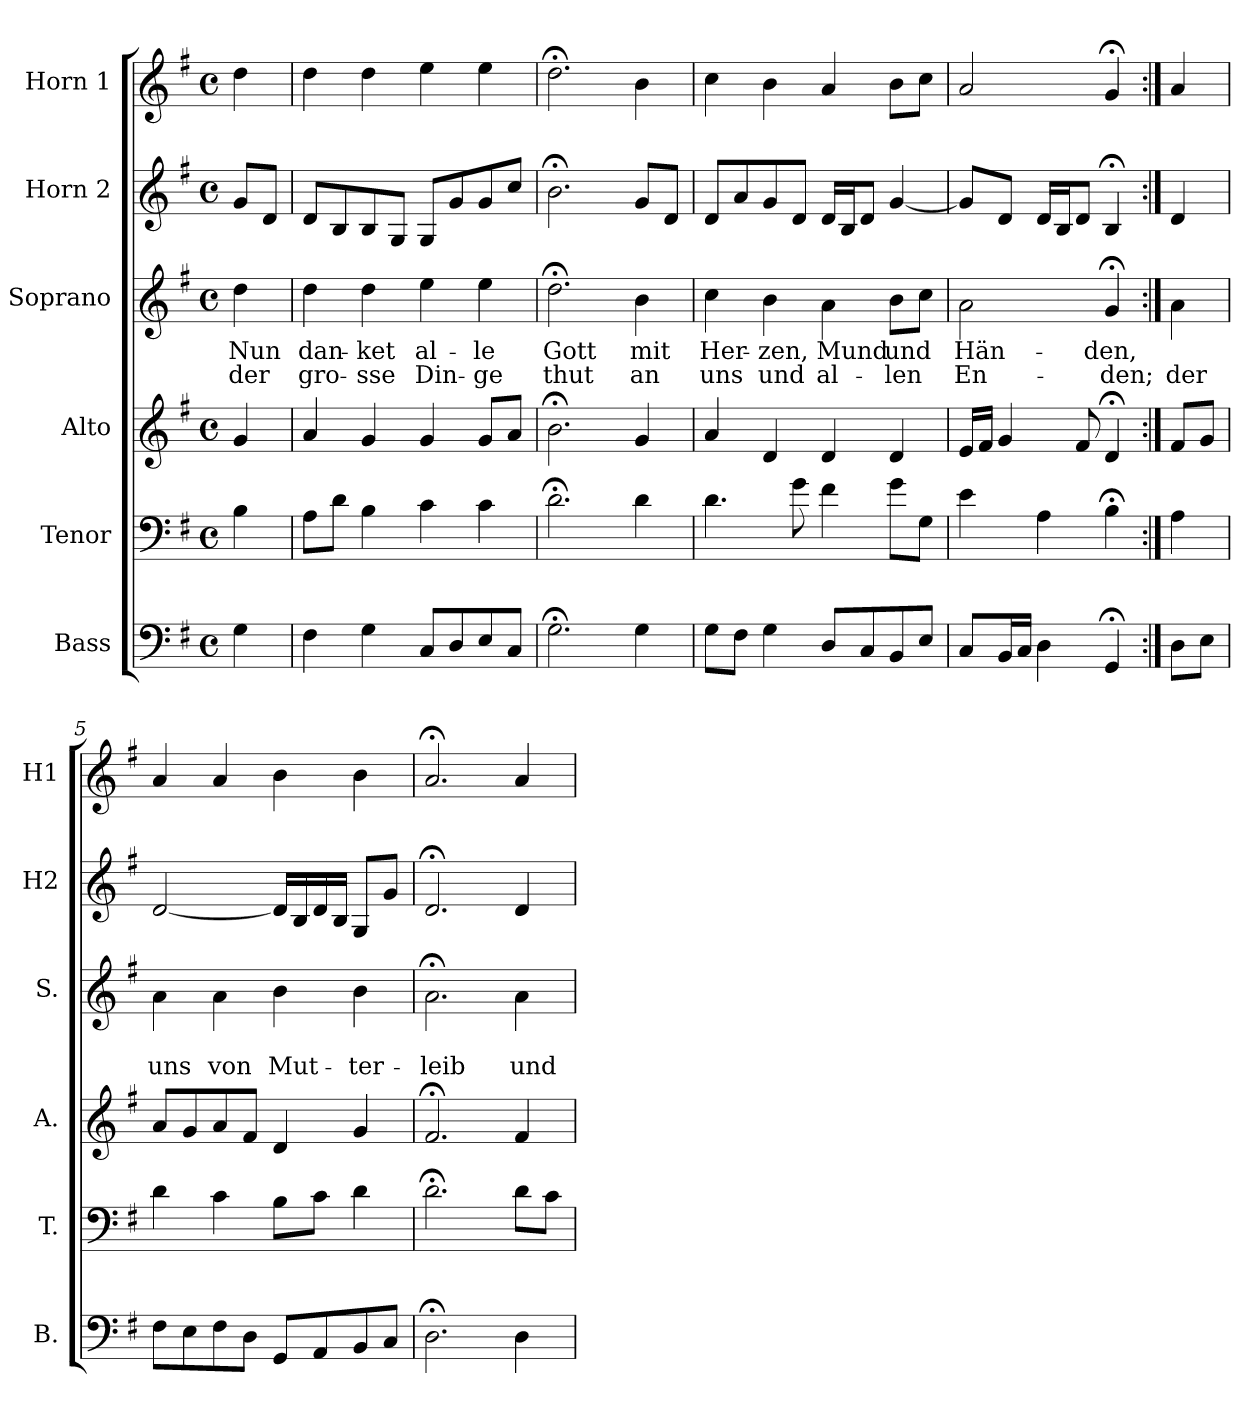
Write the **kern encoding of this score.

**kern	**kern	**kern	**kern	**text	**text	**kern	**kern
*part6	*part5	*part4	*part3	*part3	*part3	*part2	*part1
*staff6	*staff5	*staff4	*staff3	*staff3	*staff3	*staff2	*staff1
*I"Bass	*I"Tenor	*I"Alto	*I"Soprano	*	*	*I"Horn 2	*I"Horn 1
*I'B.	*I'T.	*I'A.	*I'S.	*	*	*I'H2	*I'H1
*clefF4	*clefF4	*clefG2	*clefG2	*	*	*clefG2	*clefG2
*k[f#]	*k[f#]	*k[f#]	*k[f#]	*	*	*k[f#]	*k[f#]
*G:	*G:	*G:	*G:	*	*	*G:	*G:
*M4/4	*M4/4	*M4/4	*M4/4	*	*	*M4/4	*M4/4
*met(c)	*met(c)	*met(c)	*met(c)	*	*	*met(c)	*met(c)
=	=	=	=	=	=	=	=
4G\	4B\	4g/	4dd\	Nun	der	8g/L	4dd\
.	.	.	.	.	.	8d/J	.
=1	=1	=1	=1	=1	=1	=1	=1
4F#\	8A\L	4a/	4dd\	dan-	gro-	8d/L	4dd\
.	8d\J	.	.	.	.	8B/	.
4G\	4B\	4g/	4dd\	-ket	-sse	8B/	4dd\
.	.	.	.	.	.	8G/J	.
8C/L	4c\	4g/	4ee\	al-	Din-	8G/L	4ee\
8D/	.	.	.	.	.	8g/	.
8E/	4c\	8g/L	4ee\	-le	-ge	8g/	4ee\
8C/J	.	8a/J	.	.	.	8cc/J	.
=2	=2	=2	=2	=2	=2	=2	=2
2.G;<\	2.d;<\	2.b;<\	2.dd;<\	Gott	thut	2.b;<\	2.dd;<\
4G\	4d\	4g/	4b\	mit	an	8g/L	4b\
.	.	.	.	.	.	8d/J	.
=3	=3	=3	=3	=3	=3	=3	=3
8G\L	4.d\	4a/	4cc\	Her-	uns	8d/L	4cc\
8F#\J	.	.	.	.	.	8a/	.
4G\	.	4d/	4b\	-zen,	und	8g/	4b\
.	8g\	.	.	.	.	8d/J	.
8D/L	4f#\	4d/	4a\	Mund	al-	16d/LL	4a/
.	.	.	.	.	.	16B/J	.
8C/	.	.	.	.	.	8d/J	.
8BB/	8g\L	4d/	8b\L	und	-len	[4g/	8b\L
8E/J	8G\J	.	8cc\J	.	.	.	8cc\J
=4	=4	=4	=4	=4	=4	=4	=4
8C/L	4e\	16e/LL	2a\	Hän-	En-	8g/L]	2a/
.	.	16f#/JJ	.	.	.	.	.
16BB/L	.	4g/	.	.	.	8d/J	.
16C/JJ	.	.	.	.	.	.	.
4D\	4A\	.	.	.	.	16d/LL	.
.	.	.	.	.	.	16B/J	.
.	.	8f#/	.	.	.	8d/J	.
4GG;</	4B;<\	4d;</	4g;</	-den,	-den;	4B;</	4g;</
!!LO:PB:g=z
=4a:|!	=4a:|!	=4a:|!	=4a:|!	=4a:|!	=4a:|!	=4a:|!	=4a:|!
8D\L	4A\	8f#/L	4a\	.	der	4d/	4a/
8E\J	.	8g/J	.	.	.	.	.
=5	=5	=5	=5	=5	=5	=5	=5
8F#\L	4d\	8a/L	4a\	.	uns	[2d/	4a/
8E\	.	8g/	.	.	.	.	.
8F#\	4c\	8a/	4a\	.	von	.	4a/
8D\J	.	8f#/J	.	.	.	.	.
8GG/L	8B\L	4d/	4b\	.	Mut-	16d/LL]	4b\
.	.	.	.	.	.	16B/	.
8AA/	8c\J	.	.	.	.	16d/	.
.	.	.	.	.	.	16B/JJ	.
8BB/	4d\	4g/	4b\	.	-ter-	8G/L	4b\
8C/J	.	.	.	.	.	8g/J	.
=6	=6	=6	=6	=6	=6	=6	=6
2.D;<\	2.d;<\	2.f#;</	2.a;<\	.	-leib	2.d;</	2.a;</
4D\	8d\L	4f#/	4a\	.	und	4d/	4a/
.	8c\J	.	.	.	.	.	.
=	=	=	=	=	=	=	=
*-	*-	*-	*-	*-	*-	*-	*-
